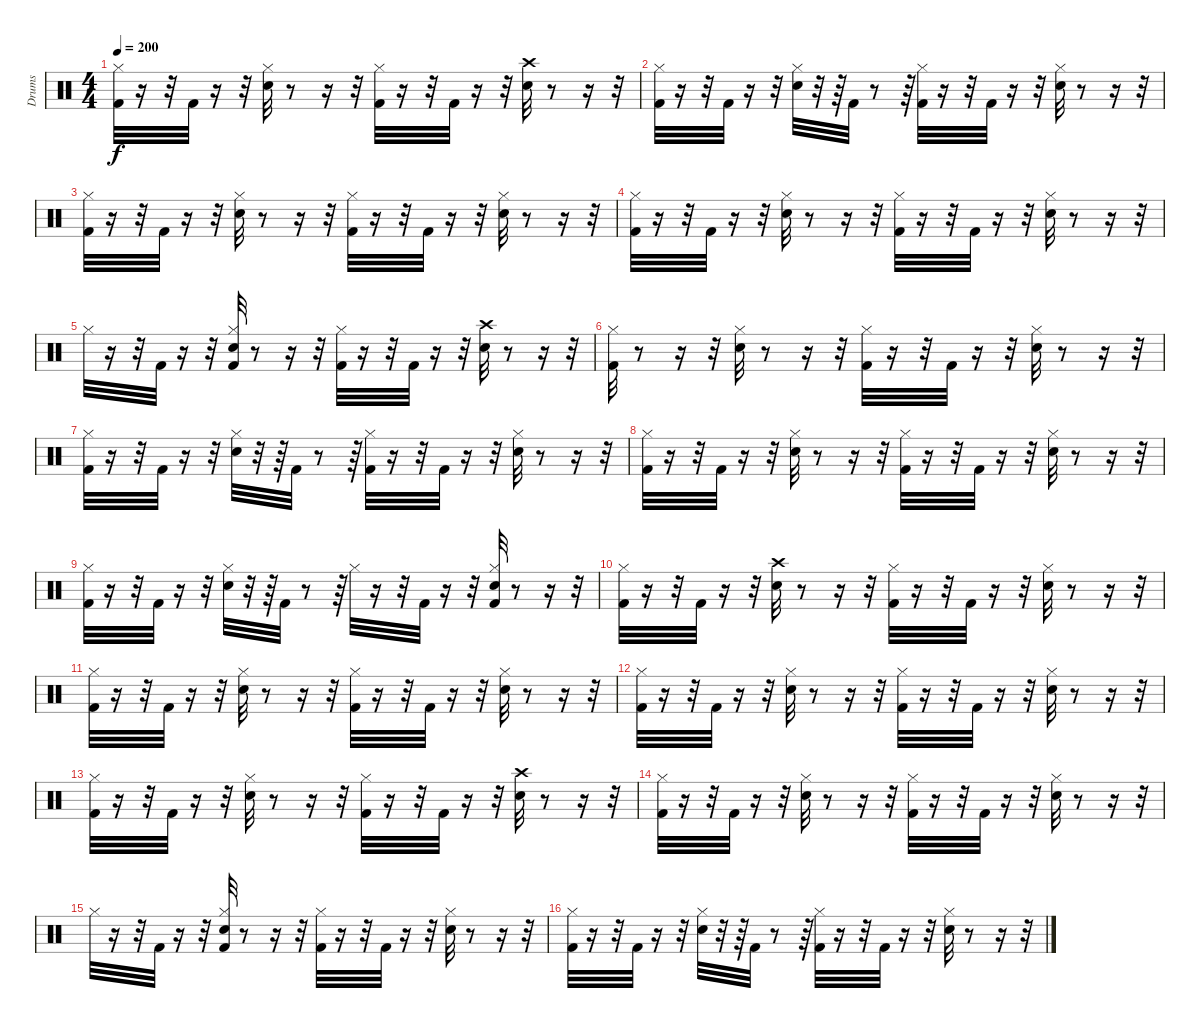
\track ("Drums" "Drums") {instrument percussion}
\staff {score}
\articulation defaults
\ts (4 4)
\tempo 200
\clef neutral
\ks c
("Kick (hit) 2" "Hi-Hat (closed)").32{dy f} r.16 r.32 "Kick (hit) 2".32 r.16 r.32 ("Snare (hit) 2" "Hi-Hat (closed)").32 r.8 r.16 r.32 ("Kick (hit) 2" "Hi-Hat (closed)").32 r.16 r.32 "Kick (hit) 2".32 r.16 r.32 ("Crash high (hit)" "Snare (hit) 2").32 r.8 r.16 r.32 |
("Kick (hit) 2" "Hi-Hat (closed)").32 r.16 r.32 "Kick (hit) 2".32 r.16 r.32 ("Snare (hit) 2" "Hi-Hat (closed)").32 r.32 r.64 "Kick (hit) 2".32 r.8 r.64 ("Kick (hit) 2" "Hi-Hat (closed)").32 r.16 r.32 "Kick (hit) 2".32 r.16 r.32 ("Snare (hit) 2" "Hi-Hat (closed)").32 r.8 r.16 r.32 |
("Kick (hit) 2" "Hi-Hat (closed)").32 r.16 r.32 "Kick (hit) 2".32 r.16 r.32 ("Snare (hit) 2" "Hi-Hat (closed)").32 r.8 r.16 r.32 ("Kick (hit) 2" "Hi-Hat (closed)").32 r.16 r.32 "Kick (hit) 2".32 r.16 r.32 ("Snare (hit) 2" "Hi-Hat (closed)").32 r.8 r.16 r.32 |
("Kick (hit) 2" "Hi-Hat (closed)").32 r.16 r.32 "Kick (hit) 2".32 r.16 r.32 ("Snare (hit) 2" "Hi-Hat (closed)").32 r.8 r.16 r.32 ("Kick (hit) 2" "Hi-Hat (closed)").32 r.16 r.32 "Kick (hit) 2".32 r.16 r.32 ("Snare (hit) 2" "Hi-Hat (closed)").32 r.8 r.16 r.32 |
"Hi-Hat (closed)".32 r.16 r.32 "Kick (hit) 2".32 r.16 r.32 ("Kick (hit) 2" "Snare (hit) 2" "Hi-Hat (closed)").32 r.8 r.16 r.32 ("Kick (hit) 2" "Hi-Hat (closed)").32 r.16 r.32 "Kick (hit) 2".32 r.16 r.32 ("Crash high (hit)" "Snare (hit) 2").32 r.8 r.16 r.32 |
("Kick (hit) 2" "Hi-Hat (closed)").32 r.8 r.16 r.32 ("Snare (hit) 2" "Hi-Hat (closed)").32 r.8 r.16 r.32 ("Kick (hit) 2" "Hi-Hat (closed)").32 r.16 r.32 "Kick (hit) 2".32 r.16 r.32 ("Hi-Hat (closed)" "Snare (hit) 2").32 r.8 r.16 r.32 |
("Kick (hit) 2" "Hi-Hat (closed)").32 r.16 r.32 "Kick (hit) 2".32 r.16 r.32 ("Snare (hit) 2" "Hi-Hat (closed)").32 r.32 r.64 "Kick (hit) 2".32 r.8 r.64 ("Kick (hit) 2" "Hi-Hat (closed)").32 r.16 r.32 "Kick (hit) 2".32 r.16 r.32 ("Snare (hit) 2" "Hi-Hat (closed)").32 r.8 r.16 r.32 |
("Kick (hit) 2" "Hi-Hat (closed)").32 r.16 r.32 "Kick (hit) 2".32 r.16 r.32 ("Snare (hit) 2" "Hi-Hat (closed)").32 r.8 r.16 r.32 ("Kick (hit) 2" "Hi-Hat (closed)").32 r.16 r.32 "Kick (hit) 2".32 r.16 r.32 ("Hi-Hat (closed)" "Snare (hit) 2").32 r.8 r.16 r.32 |
("Kick (hit) 2" "Hi-Hat (closed)").32 r.16 r.32 "Kick (hit) 2".32 r.16 r.32 ("Snare (hit) 2" "Hi-Hat (closed)").32 r.32 r.64 "Kick (hit) 2".32 r.8 r.64 "Hi-Hat (closed)".32 r.16 r.32 "Kick (hit) 2".32 r.16 r.32 ("Kick (hit) 2" "Snare (hit) 2" "Hi-Hat (closed)").32 r.8 r.16 r.32 |
("Kick (hit) 2" "Hi-Hat (closed)").32 r.16 r.32 "Kick (hit) 2".32 r.16 r.32 ("Crash high (hit)" "Snare (hit) 2").32 r.8 r.16 r.32 ("Kick (hit) 2" "Hi-Hat (closed)").32 r.16 r.32 "Kick (hit) 2".32 r.16 r.32 ("Snare (hit) 2" "Hi-Hat (closed)").32 r.8 r.16 r.32 |
("Kick (hit) 2" "Hi-Hat (closed)").32 r.16 r.32 "Kick (hit) 2".32 r.16 r.32 ("Snare (hit) 2" "Hi-Hat (closed)").32 r.8 r.16 r.32 ("Kick (hit) 2" "Hi-Hat (closed)").32 r.16 r.32 "Kick (hit) 2".32 r.16 r.32 ("Snare (hit) 2" "Hi-Hat (closed)").32 r.8 r.16 r.32 |
("Kick (hit) 2" "Hi-Hat (closed)").32 r.16 r.32 "Kick (hit) 2".32 r.16 r.32 ("Snare (hit) 2" "Hi-Hat (closed)").32 r.8 r.16 r.32 ("Kick (hit) 2" "Hi-Hat (closed)").32 r.16 r.32 "Kick (hit) 2".32 r.16 r.32 ("Snare (hit) 2" "Hi-Hat (closed)").32 r.8 r.16 r.32 |
("Kick (hit) 2" "Hi-Hat (closed)").32 r.16 r.32 "Kick (hit) 2".32 r.16 r.32 ("Snare (hit) 2" "Hi-Hat (closed)").32 r.8 r.16 r.32 ("Kick (hit) 2" "Hi-Hat (closed)").32 r.16 r.32 "Kick (hit) 2".32 r.16 r.32 ("Crash high (hit)" "Snare (hit) 2").32 r.8 r.16 r.32 |
("Kick (hit) 2" "Hi-Hat (closed)").32 r.16 r.32 "Kick (hit) 2".32 r.16 r.32 ("Snare (hit) 2" "Hi-Hat (closed)").32 r.8 r.16 r.32 ("Kick (hit) 2" "Hi-Hat (closed)").32 r.16 r.32 "Kick (hit) 2".32 r.16 r.32 ("Snare (hit) 2" "Hi-Hat (closed)").32 r.8 r.16 r.32 |
"Hi-Hat (closed)".32 r.16 r.32 "Kick (hit) 2".32 r.16 r.32 ("Kick (hit) 2" "Snare (hit) 2" "Hi-Hat (closed)").32 r.8 r.16 r.32 ("Kick (hit) 2" "Hi-Hat (closed)").32 r.16 r.32 "Kick (hit) 2".32 r.16 r.32 ("Hi-Hat (closed)" "Snare (hit) 2").32 r.8 r.16 r.32 |
("Kick (hit) 2" "Hi-Hat (closed)").32 r.16 r.32 "Kick (hit) 2".32 r.16 r.32 ("Snare (hit) 2" "Hi-Hat (closed)").32 r.32 r.64 "Kick (hit) 2".32 r.8 r.64 ("Kick (hit) 2" "Hi-Hat (closed)").32 r.16 r.32 "Kick (hit) 2".32 r.16 r.32 ("Snare (hit) 2" "Hi-Hat (closed)").32 r.8 r.16 r.32
